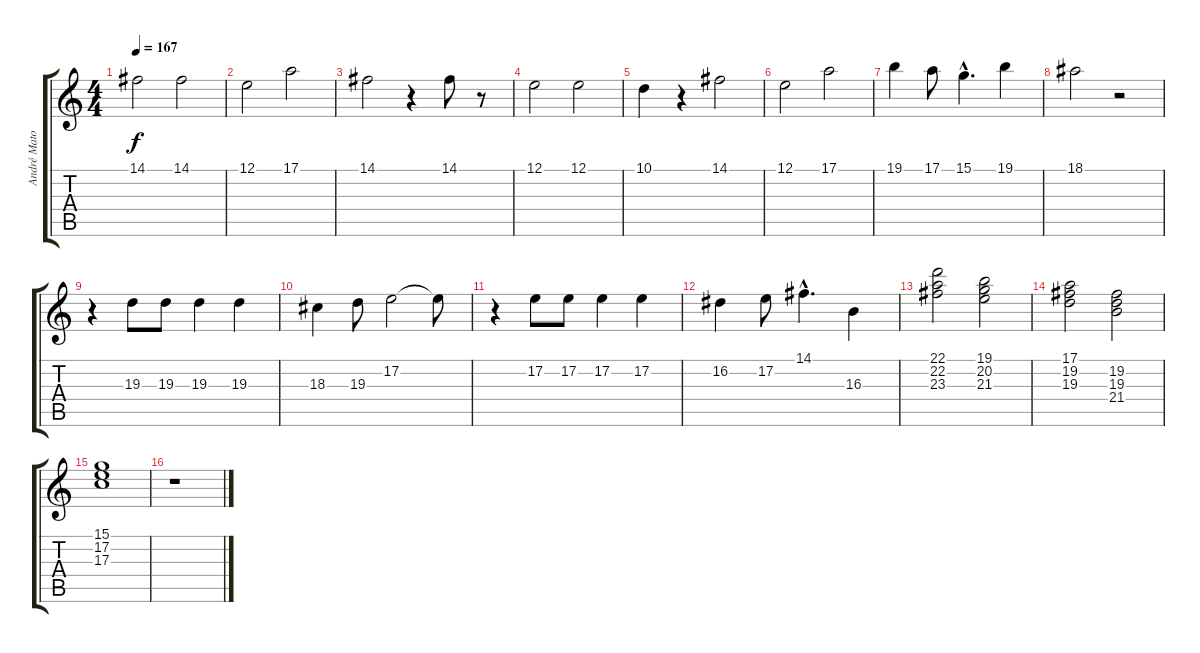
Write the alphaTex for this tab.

\track ("André Matos" "André Mato") {instrument lead6voice}
\staff {score tabs}
\tuning (E4 B3 G3 D3 A2 E2) {hide}
\ts (4 4)
\tempo 167
\clef g2
\ks c
14.1.2{dy f} 14.1.2 |
12.1.2 17.1.2 |
14.1.2 r.4 14.1.8 r.8 |
12.1.2 12.1.2 |
10.1.4 r.4 14.1.2 |
12.1.2 17.1.2 |
19.1.4 17.1.8 15.1{hac}.4{d} 19.1.4 |
18.1.2 r.2 |
r.4 19.3.8 19.3.8 19.3.4 19.3.4 |
18.3.4 19.3.8 17.2.2 17.2{t}.8 |
r.4 17.2.8 17.2.8 17.2.4 17.2.4 |
16.2.4 17.2.8 14.1{hac}.4{d} 16.3.4 |
(22.1 22.2 23.3).2 (19.1 20.2 21.3).2 |
(17.1 19.2 19.3).2 (19.2 19.3 21.4).2 |
(15.1 17.2 17.3).1 |
r.1
